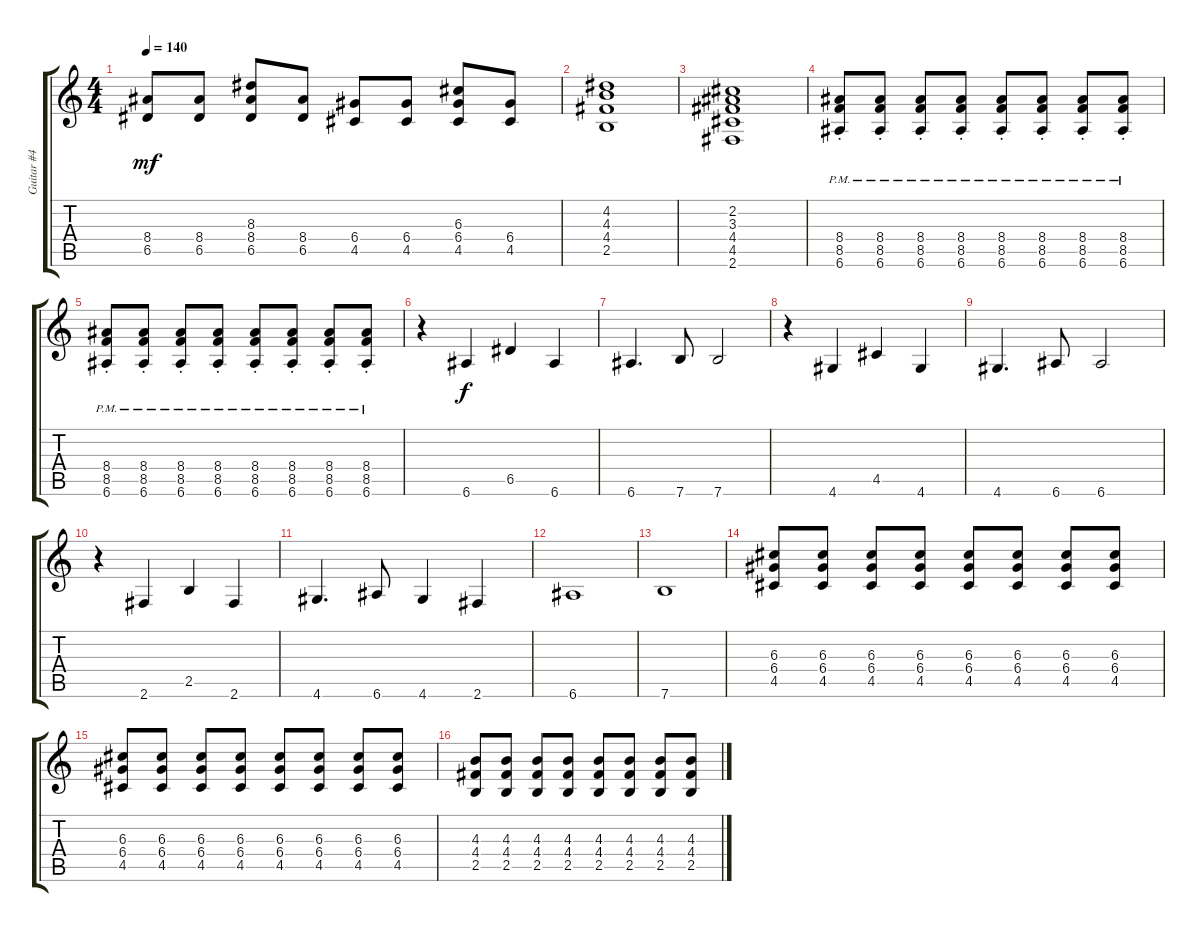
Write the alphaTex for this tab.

\track ("Guitar #4" "Guitar #4") {instrument distortionguitar}
\staff {score tabs}
\tuning (E4 B3 G3 D3 A2 E2) {hide}
\ts (4 4)
\tempo 140
\clef g2
\ks c
(8.4 6.5).8{dy mf} (8.4 6.5).8 (8.3 8.4 6.5).8 (8.4 6.5).8 (6.4 4.5).8 (6.4 4.5).8 (6.3 6.4 4.5).8 (6.4 4.5).8 |
(4.2 4.3 4.4 2.5).1 |
(2.2 3.3 4.4 4.5 2.6).1 |
(8.4{pm st} 8.5{pm st} 6.6{pm st}).8 (8.4{pm st} 8.5{pm st} 6.6{pm st}).8 (8.4{pm st} 8.5{pm st} 6.6{pm st}).8 (8.4{pm st} 8.5{pm st} 6.6{pm st}).8 (8.4{pm st} 8.5{pm st} 6.6{pm st}).8 (8.4{pm st} 8.5{pm st} 6.6{pm st}).8 (8.4{pm st} 8.5{pm st} 6.6{pm st}).8 (8.4{pm st} 8.5{pm st} 6.6{pm st}).8 |
(8.4{pm st} 8.5{pm st} 6.6{pm st}).8 (8.4{pm st} 8.5{pm st} 6.6{pm st}).8 (8.4{pm st} 8.5{pm st} 6.6{pm st}).8 (8.4{pm st} 8.5{pm st} 6.6{pm st}).8 (8.4{pm st} 8.5{pm st} 6.6{pm st}).8 (8.4{pm st} 8.5{pm st} 6.6{pm st}).8 (8.4{pm st} 8.5{pm st} 6.6{pm st}).8 (8.4{pm st} 8.5{pm st} 6.6{pm st}).8 |
r.4 6.6.4{dy f} 6.5.4 6.6.4 |
6.6.4{d} 7.6.8 7.6.2 |
r.4 4.6.4 4.5.4 4.6.4 |
4.6.4{d} 6.6.8 6.6.2 |
r.4 2.6.4 2.5.4 2.6.4 |
4.6.4{d} 6.6.8 4.6.4 2.6.4 |
6.6.1 |
7.6.1 |
(6.3 6.4 4.5).8 (6.3 6.4 4.5).8 (6.3 6.4 4.5).8 (6.3 6.4 4.5).8 (6.3 6.4 4.5).8 (6.3 6.4 4.5).8 (6.3 6.4 4.5).8 (6.3 6.4 4.5).8 |
(6.3 6.4 4.5).8 (6.3 6.4 4.5).8 (6.3 6.4 4.5).8 (6.3 6.4 4.5).8 (6.3 6.4 4.5).8 (6.3 6.4 4.5).8 (6.3 6.4 4.5).8 (6.3 6.4 4.5).8 |
(4.3 4.4 2.5).8 (4.3 4.4 2.5).8 (4.3 4.4 2.5).8 (4.3 4.4 2.5).8 (4.3 4.4 2.5).8 (4.3 4.4 2.5).8 (4.3 4.4 2.5).8 (4.3 4.4 2.5).8
